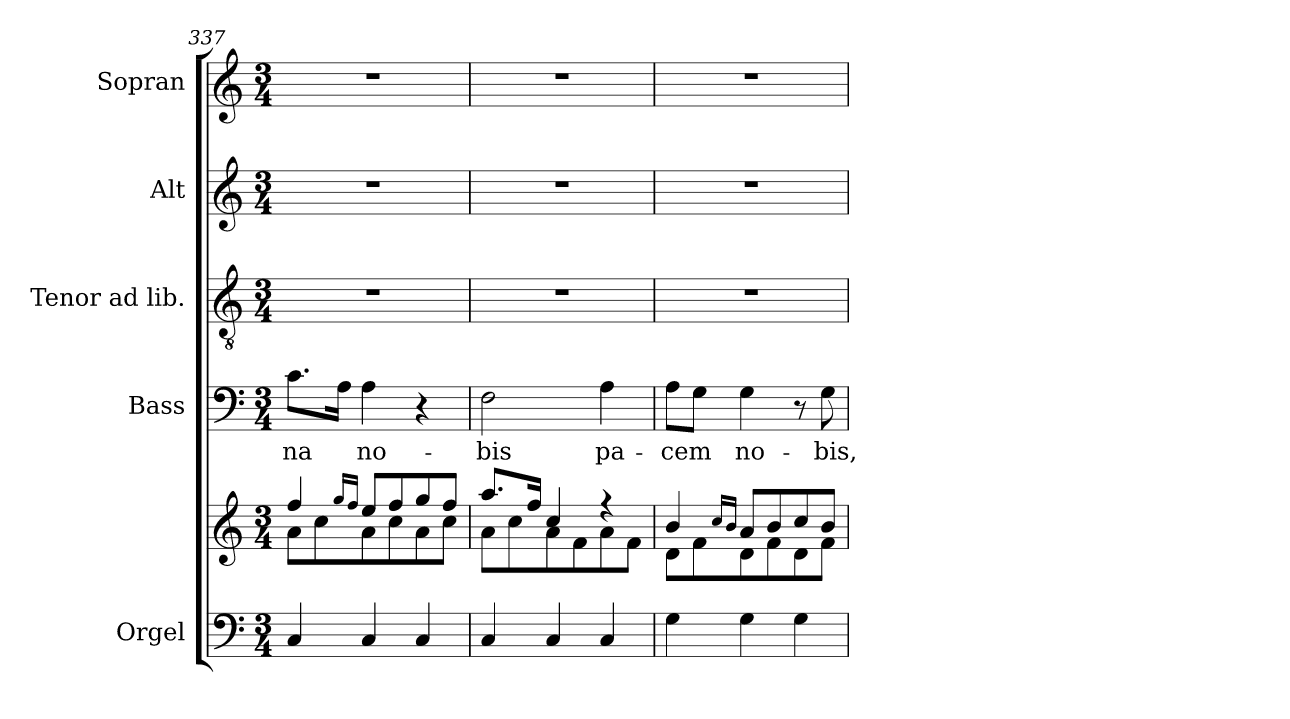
**kern	**kern	**kern	**text	**kern	**kern	**kern
*part5	*part5	*part4	*part4	*part3	*part2	*part1
*staff6	*staff5	*staff4	*staff4	*staff3	*staff2	*staff1
*I"Orgel	*	*I"Bass	*	*I"Tenor ad lib.	*I"Alt	*I"Sopran
*I'Org.	*	*I'B	*	*I'T	*I'A	*I'S
*clefF4	*clefG2	*clefF4	*	*clefGv2	*clefG2	*clefG2
*k[]	*k[]	*k[]	*	*k[]	*k[]	*k[]
*C:	*C:	*C:	*	*C:	*C:	*C:
*M3/4	*M3/4	*M3/4	*	*M3/4	*M3/4	*M3/4
=337	=337	=337	=337	=337	=337	=337
*	*^	*	*	*	*	*
!	!	!	!	!LO:LY:b	!	!	!
4C/	4ff/	8a\L	8.c\L	-na	2.r	2.r	2.r
.	.	8cc\	.	.	.	.	.
.	.	.	16A\Jk	.	.	.	.
.	16qgg/LL	.	.	.	.	.	.
.	16qff/JJ	.	.	.	.	.	.
!	!	!	!	!LO:LY:b	!	!	!
4C/	8ee/L	8a\	4A\	no-	.	.	.
.	8ff/	8cc\	.	.	.	.	.
4C/	8gg/	8a\	4r	.	.	.	.
.	8ff/J	8cc\J	.	.	.	.	.
=338	=338	=338	=338	=338	=338	=338	=338
!	!	!	!	!LO:LY:b	!	!	!
4C/	8.aa/L	8a\L	2F\	-bis	2.r	2.r	2.r
.	.	8cc\	.	.	.	.	.
.	16ff/Jk	.	.	.	.	.	.
4C/	4cc/	8a\	.	.	.	.	.
.	.	8f\	.	.	.	.	.
!	!	!	!	!LO:LY:b	!	!	!
4C/	4rff	8a\	4A\	pa-	.	.	.
.	.	8f\J	.	.	.	.	.
=339	=339	=339	=339	=339	=339	=339	=339
!	!	!	!	!LO:LY:b	!	!	!
4G\	4b/	8d\L	8A\L	-cem	2.r	2.r	2.r
.	.	8f\	8G\J	.	.	.	.
.	16qcc/LL	.	.	.	.	.	.
.	16qb/JJ	.	.	.	.	.	.
!	!	!	!	!LO:LY:b	!	!	!
4G\	8a/L	8d\	4G\	no-	.	.	.
.	8b/	8f\	.	.	.	.	.
4G\	8cc/	8d\	8r	.	.	.	.
!	!	!	!	!LO:LY:b	!	!	!
.	8b/J	8f\J	8G\	-bis,	.	.	.
*	*v	*v	*	*	*	*	*
=	=	=	=	=	=	=
*-	*-	*-	*-	*-	*-	*-
